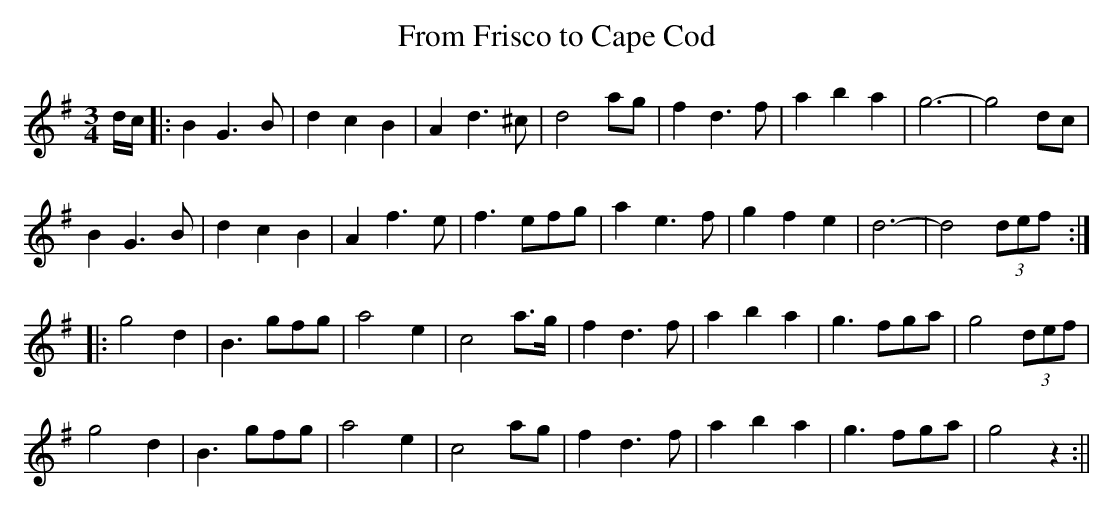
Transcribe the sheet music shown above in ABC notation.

X:1
T:From Frisco to Cape Cod
M:3/4
L:1/8
K:G
d/c/|:B2G3B|d2c2B2|A2d3^c|d4 ag|f2d3f|a2b2a2|g6-|g4 dc|
B2G3B|d2c2B2|A2f3e|f3 efg|a2 e3f|g2f2e2|d6-|d4 (3def:|
|:g4d2|B3 gfg|a4e2|c4 a>g|f2d3f|a2b2a2|g3 fga|g4 (3def|
g4d2|B3 gfg|a4e2|c4 ag|f2d3f|a2b2a2|g3 fga|g4z2:||
